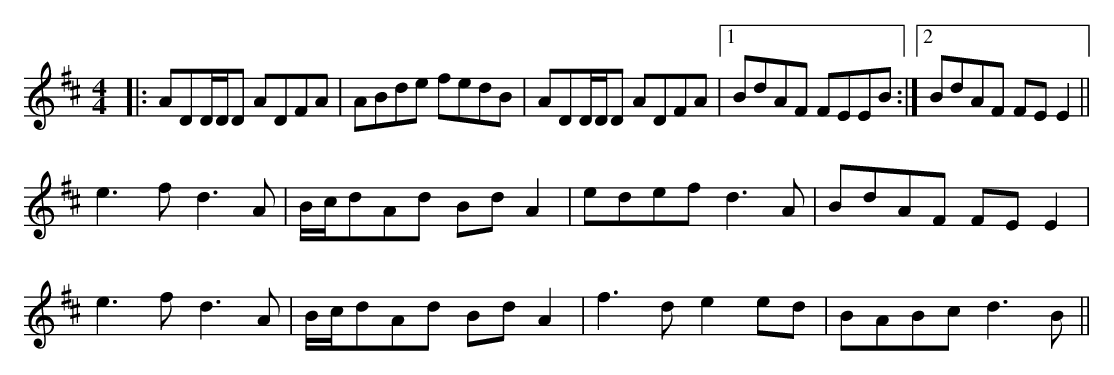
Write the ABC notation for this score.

X:1
M:4/4
K:Bmin
|:ADD/D/D ADFA|ABde fedB|ADD/D/D ADFA|1 BdAF FEEB:|2 BdAF FEE2||
e3f d3A|B/c/dAd BdA2|edef d3A|BdAF FEE2|
e3f d3A|B/c/dAd BdA2|f3de2ed|BABcd3B||
